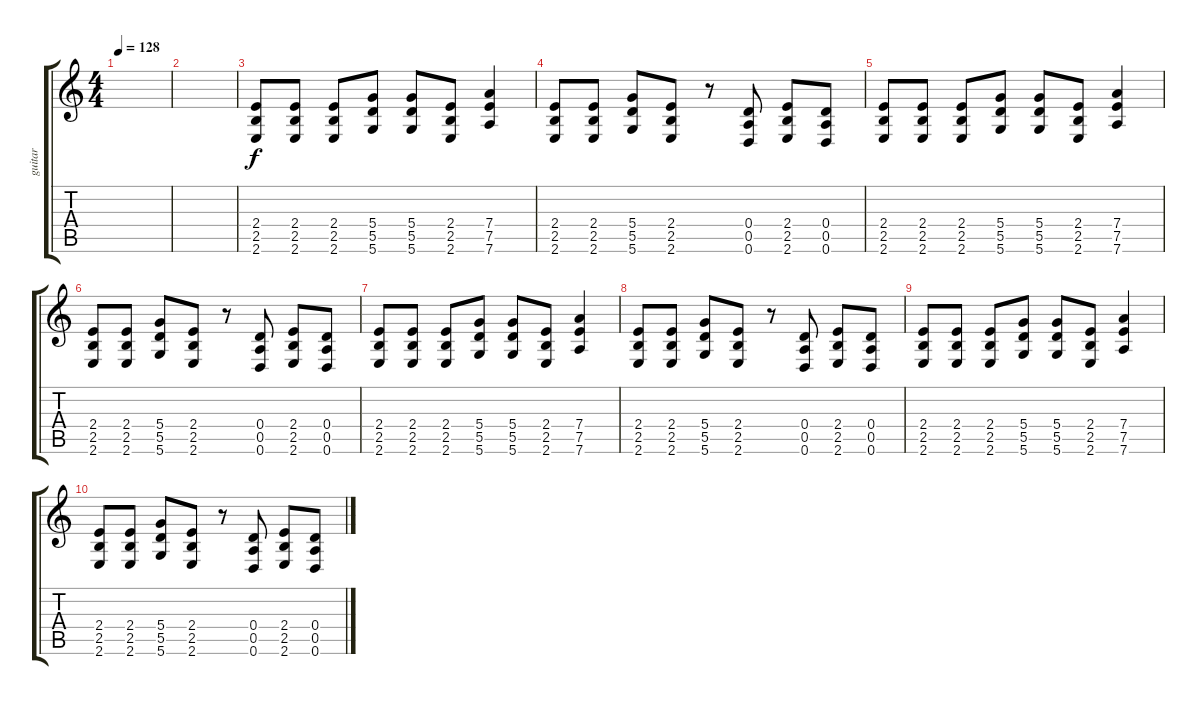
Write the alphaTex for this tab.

\track ("guitar" "guitar") {instrument distortionguitar}
\staff {score tabs}
\tuning (E4 B3 G3 D3 A2 D2) {hide}
\ts (4 4)
\tempo 128
\clef g2
\ks c
|
|
(2.4 2.5 2.6).8 (2.4 2.5 2.6).8 (2.4 2.5 2.6).8 (5.4 5.5 5.6).8 (5.4 5.5 5.6).8 (2.4 2.5 2.6).8 (7.4 7.5 7.6).4 |
(2.4 2.5 2.6).8 (2.4 2.5 2.6).8 (5.4 5.5 5.6).8 (2.4 2.5 2.6).8 r.8 (0.4 0.5 0.6).8 (2.4 2.5 2.6).8 (0.4 0.5 0.6).8 |
(2.4 2.5 2.6).8 (2.4 2.5 2.6).8 (2.4 2.5 2.6).8 (5.4 5.5 5.6).8 (5.4 5.5 5.6).8 (2.4 2.5 2.6).8 (7.4 7.5 7.6).4 |
(2.4 2.5 2.6).8 (2.4 2.5 2.6).8 (5.4 5.5 5.6).8 (2.4 2.5 2.6).8 r.8 (0.4 0.5 0.6).8 (2.4 2.5 2.6).8 (0.4 0.5 0.6).8 |
(2.4 2.5 2.6).8 (2.4 2.5 2.6).8 (2.4 2.5 2.6).8 (5.4 5.5 5.6).8 (5.4 5.5 5.6).8 (2.4 2.5 2.6).8 (7.4 7.5 7.6).4 |
(2.4 2.5 2.6).8 (2.4 2.5 2.6).8 (5.4 5.5 5.6).8 (2.4 2.5 2.6).8 r.8 (0.4 0.5 0.6).8 (2.4 2.5 2.6).8 (0.4 0.5 0.6).8 |
(2.4 2.5 2.6).8 (2.4 2.5 2.6).8 (2.4 2.5 2.6).8 (5.4 5.5 5.6).8 (5.4 5.5 5.6).8 (2.4 2.5 2.6).8 (7.4 7.5 7.6).4 |
(2.4 2.5 2.6).8 (2.4 2.5 2.6).8 (5.4 5.5 5.6).8 (2.4 2.5 2.6).8 r.8 (0.4 0.5 0.6).8 (2.4 2.5 2.6).8 (0.4 0.5 0.6).8
